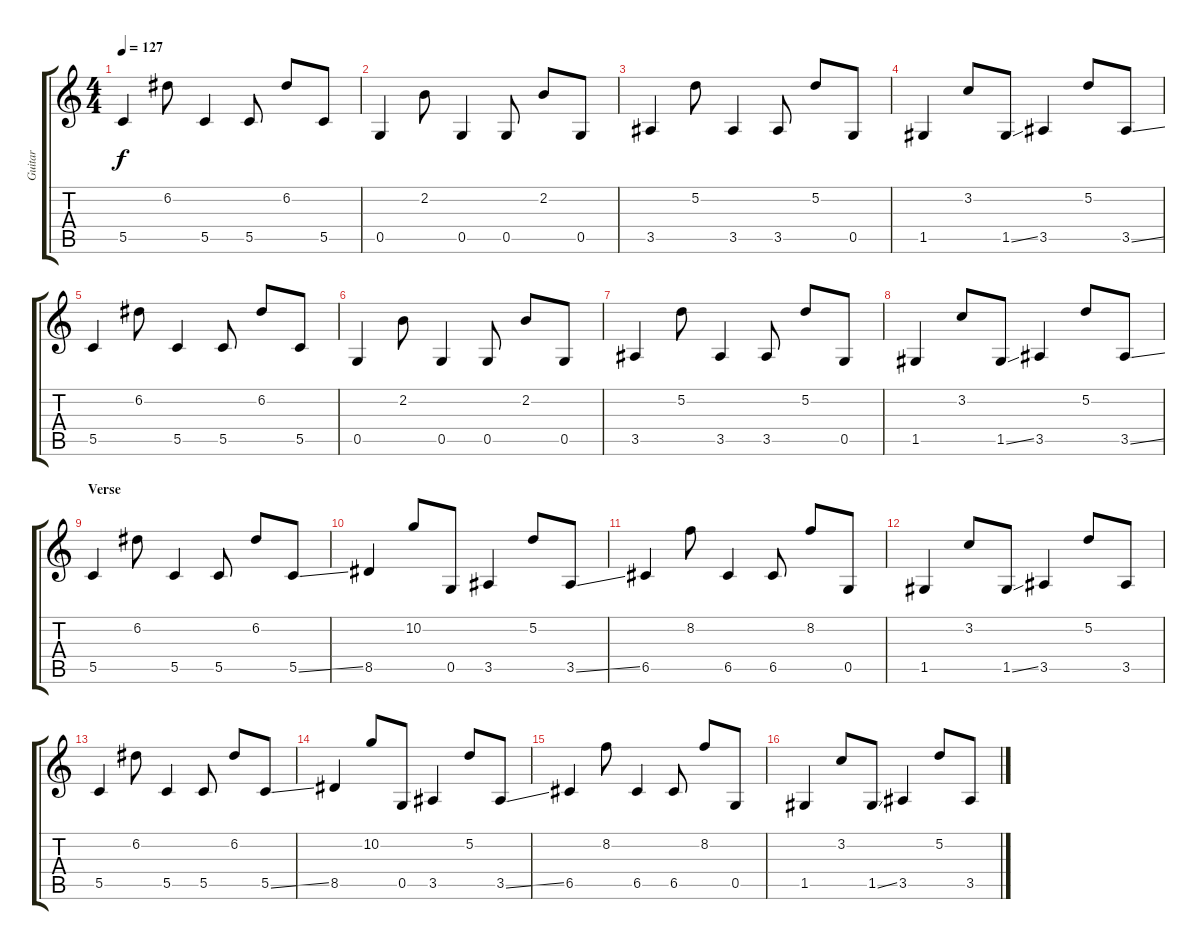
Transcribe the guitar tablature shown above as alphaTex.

\track ("Guitar" "Guitar") {instrument acousticguitarsteel}
\staff {score tabs}
\tuning (D4 A3 F3 C3 G2 C2) {hide}
\ts (4 4)
\tempo 127
\clef g2
\ks c
5.5.4{dy f} 6.2.8 5.5.4 5.5.8 6.2.8 5.5.8 |
0.5.4 2.2.8 0.5.4 0.5.8 2.2.8 0.5.8 |
3.5.4 5.2.8 3.5.4 3.5.8 5.2.8 0.5.8 |
1.5.4 3.2.8 1.5{ss}.8 3.5.4 5.2.8 3.5{ss}.8 |
5.5.4 6.2.8 5.5.4 5.5.8 6.2.8 5.5.8 |
0.5.4 2.2.8 0.5.4 0.5.8 2.2.8 0.5.8 |
3.5.4 5.2.8 3.5.4 3.5.8 5.2.8 0.5.8 |
1.5.4 3.2.8 1.5{ss}.8 3.5.4 5.2.8 3.5{ss}.8 |
\section ("" "Verse")
5.5.4 6.2.8 5.5.4 5.5.8 6.2.8 5.5{ss}.8 |
8.5.4 10.2.8 0.5.8 3.5.4 5.2.8 3.5{ss}.8 |
6.5.4 8.2.8 6.5.4 6.5.8 8.2.8 0.5.8 |
1.5.4 3.2.8 1.5{ss}.8 3.5.4 5.2.8 3.5.8 |
5.5.4 6.2.8 5.5.4 5.5.8 6.2.8 5.5{ss}.8 |
8.5.4 10.2.8 0.5.8 3.5.4 5.2.8 3.5{ss}.8 |
6.5.4 8.2.8 6.5.4 6.5.8 8.2.8 0.5.8 |
1.5.4 3.2.8 1.5{ss}.8 3.5.4 5.2.8 3.5.8
